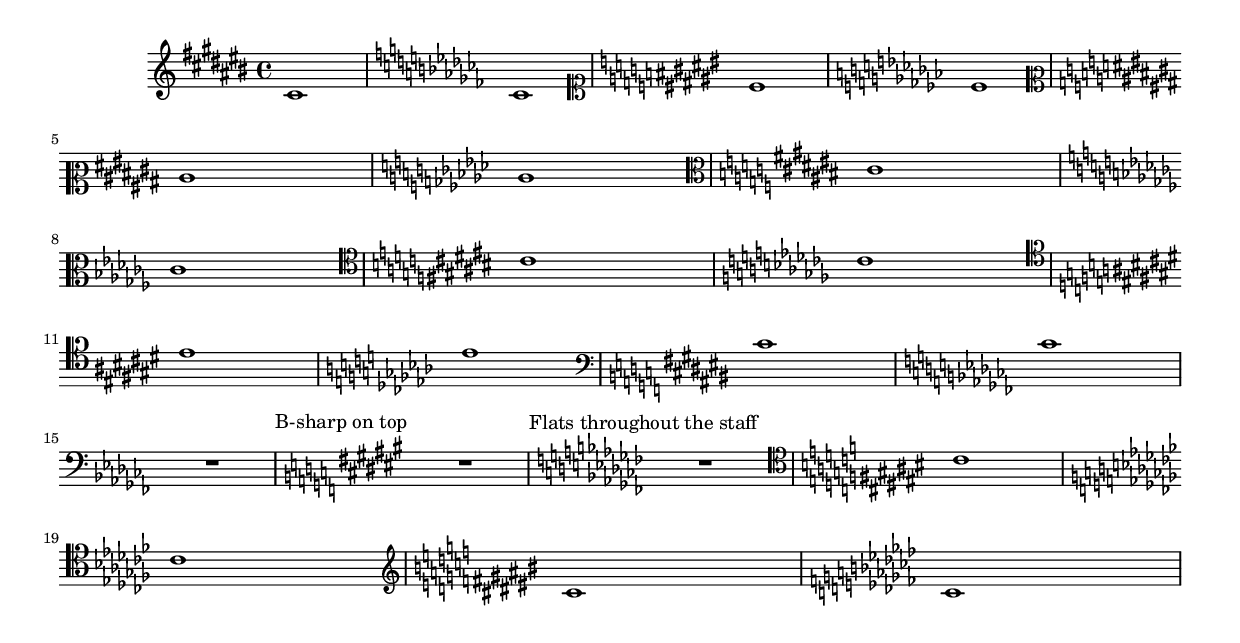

\version "2.23.14"
\header { texidoc = "Each clef has its own accidental placing
rules, which can be adjusted using @code{sharp-positions}
and @code{flat-positions}." }

#(set-global-staff-size 16)


\relative {

				% \clef french % same as octaviated bass
  \clef violin
  \key cis \major cis'1  \key ces \major ces
  \clef soprano
  \key cis \major cis \key ces \major ces \break
  \clef mezzosoprano
  \key cis \major cis \key ces \major ces
  \clef alto
  \key cis \major cis \break \key ces \major ces 
  \clef tenor
  \key cis \major cis \key ces \major ces \break
  \clef baritone
  \key cis \major cis \key ces \major ces
  \clef bass
  \key cis \major cis \key ces \major  ces
  \break R1
  \textMark "B-sharp on top"
  \override Staff.KeySignature.sharp-positions = #'(6 0 1 2 3 4 5)
  \override Staff.KeyCancellation.sharp-positions = #'(6 0 1 2 3 4 5)
  \key cis \major R
  \textMark "Flats throughout the staff"
  \override Staff.KeySignature.flat-positions = #'((-5 . 5))
  \override Staff.KeyCancellation.flat-positions = #'((-5 . 5))
  \key ces \major R
  \clef tenor
  \key cis \major cis \break \key ces \major ces
  \clef treble
  \key cis \major cis \key ces \major ces
}

